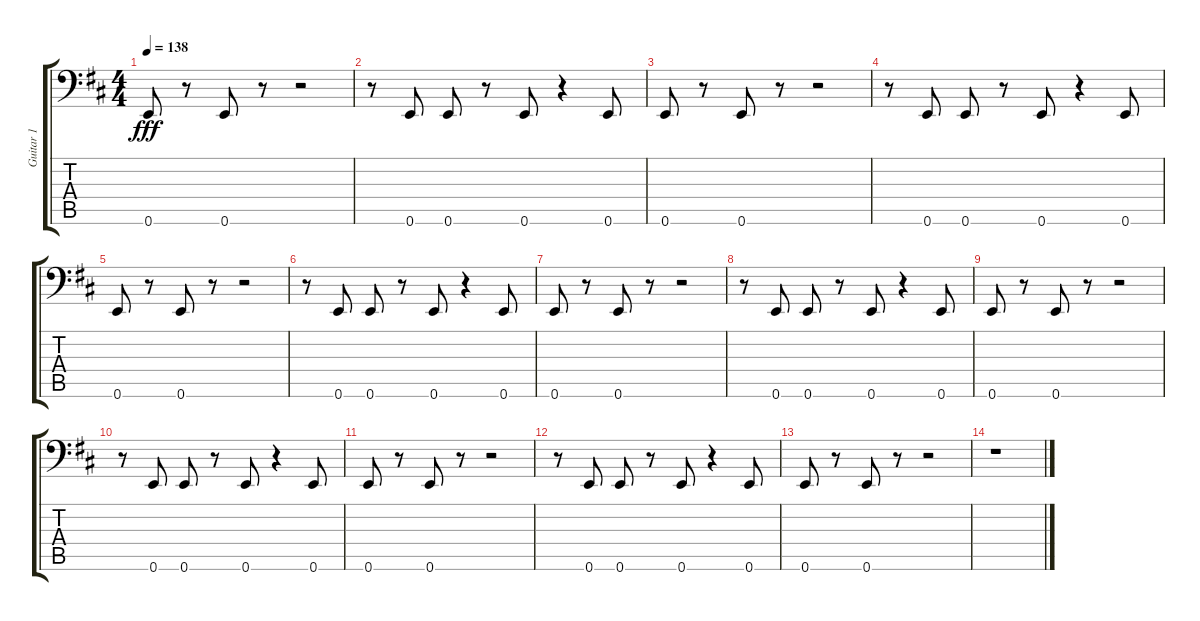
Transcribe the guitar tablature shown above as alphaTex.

\track ("Guitar 1" "Guitar 1") {instrument distortionguitar}
\staff {score tabs}
\tuning (E3 B2 G2 D2 A1 E1) {hide}
\ts (4 4)
\tempo 138
\clef f4
\ks d
0.6.8{dy fff} r.8 0.6.8 r.8 r.2 |
r.8 0.6.8 0.6.8 r.8 0.6.8 r.4 0.6.8 |
0.6.8 r.8 0.6.8 r.8 r.2 |
r.8 0.6.8 0.6.8 r.8 0.6.8 r.4 0.6.8 |
0.6.8 r.8 0.6.8 r.8 r.2 |
r.8 0.6.8 0.6.8 r.8 0.6.8 r.4 0.6.8 |
0.6.8 r.8 0.6.8 r.8 r.2 |
r.8 0.6.8 0.6.8 r.8 0.6.8 r.4 0.6.8 |
0.6.8 r.8 0.6.8 r.8 r.2 |
r.8 0.6.8 0.6.8 r.8 0.6.8 r.4 0.6.8 |
0.6.8 r.8 0.6.8 r.8 r.2 |
r.8 0.6.8 0.6.8 r.8 0.6.8 r.4 0.6.8 |
0.6.8 r.8 0.6.8 r.8 r.2 |
r.1
